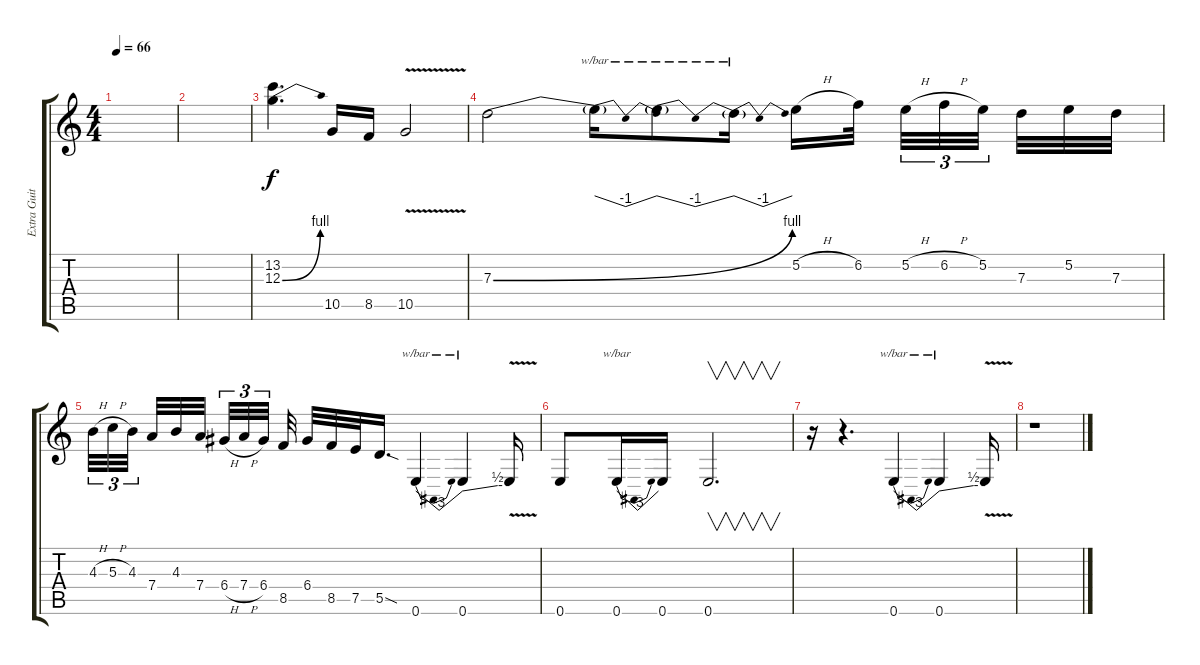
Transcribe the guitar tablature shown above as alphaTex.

\track ("Extra Guitar" "Extra Guit") {instrument distortionguitar}
\staff {score tabs}
\tuning (E4 B3 G3 D3 A2 E2) {hide}
\ts (4 4)
\tempo 66
\clef g2
\ks c
|
|
(13.2 12.3{be (bend 0 0 60 4)}).4{d} 10.5.16 8.5.16 10.5{v}.2 |
7.3{be (bend 0 0 60 4)}.2 7.3{t}.16{tbe (dip default 0 0 30 -4 60 0)} 7.3{t}.8{tbe (dip default 0 0 30 -4 60 0)} 7.3{t}.16{tbe (dip default 0 0 30 -4 60 0)} 5.2{h}.16 6.2.32 5.2{h}.32{tu (3 2)} 6.2{h}.32{tu (3 2)} 5.2.32{tu (3 2)} 7.3.32 5.2.32 7.3.32 |
4.3{h}.32{tu (3 2)} 5.3{h}.32{tu (3 2)} 4.3.32{tu (3 2)} 7.4.32 4.3.32 7.4.32 6.4{h}.32{tu (3 2)} 7.4{h}.32{tu (3 2)} 6.4.32{tu (3 2)} 8.5.32 6.4.32 8.5.32 7.5.32 5.5{sod}.16{d} 0.6.4{tbe (dip default 0 0 30 -12 60 0)} 0.6.4{tbe (custom default 0 0 45 2 60 2)} 0.6{v t}.16 |
0.6.8 0.6.16{tbe (dip default 0 0 30 -12 60 0)} 0.6.16 0.6.2{v d} |
r.16 r.4{d} 0.6.4{tbe (dip default 0 0 30 -12 60 0)} 0.6.4{tbe (custom default 0 0 45 2 60 2)} 0.6{v t}.16 |
r.1
